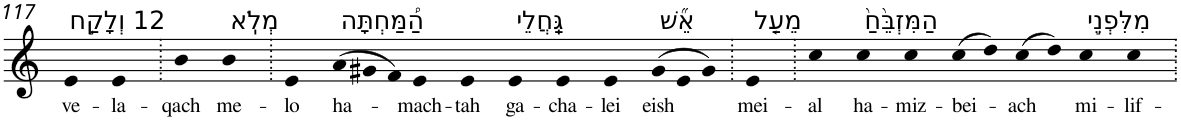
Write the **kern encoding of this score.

**kern	**text
*part1	*part1
*staff1	*staff1
*I"Piano	*
*I'Pno	*
!!LO:PB:g=z
*clefG2	*
*k[]	*
=117	=117
!LO:TX:a:t=12 וְלָקַ֣ח	!
!	!LO:LY:b
4e	ve-
!	!LO:LY:b
4e	-la-
=118.	=118.
!	!LO:LY:b
4b	-qach
!LO:TX:a:t=מְלֹֽא	!
!	!LO:LY:b
4b	me-
=119.	=119.
!	!LO:LY:b
4e	-lo
*Xtuplet	*
!LO:TX:a:t=הַ֠מַּחְתָּה	!
!	!LO:LY:b
(>12a	ha-
12g#X	.
12f)	.
!	!LO:LY:b
4e	-mach-
!	!LO:LY:b
4e	-tah
!LO:TX:a:t=גַּֽחֲלֵי	!
!	!LO:LY:b
4e	ga-
!	!LO:LY:b
4e	-cha-
!	!LO:LY:b
4e	-lei
!LO:TX:a:t=אֵ֞שׁ	!
!	!LO:LY:b
(>12g#	eish
12e	.
12g#)	.
=120.	=120.
!LO:TX:a:t=מֵעַ֤ל	!
!	!LO:LY:b
4e	mei-
=121.	=121.
!	!LO:LY:b
4cc	-al
!LO:TX:a:t=הַמִּזְבֵּ֙חַ֙	!
!	!LO:LY:b
4cc	ha-
!	!LO:LY:b
4cc	-miz-
!	!LO:LY:b
(>8cc	-bei-
8dd)	.
!	!LO:LY:b
(>8cc	-ach
8dd)	.
!LO:TX:a:t=מִלִּפְנֵ֣י	!
!	!LO:LY:b
4cc	mi-
!	!LO:LY:b
4cc	-lif-
=.	=.
*-	*-
